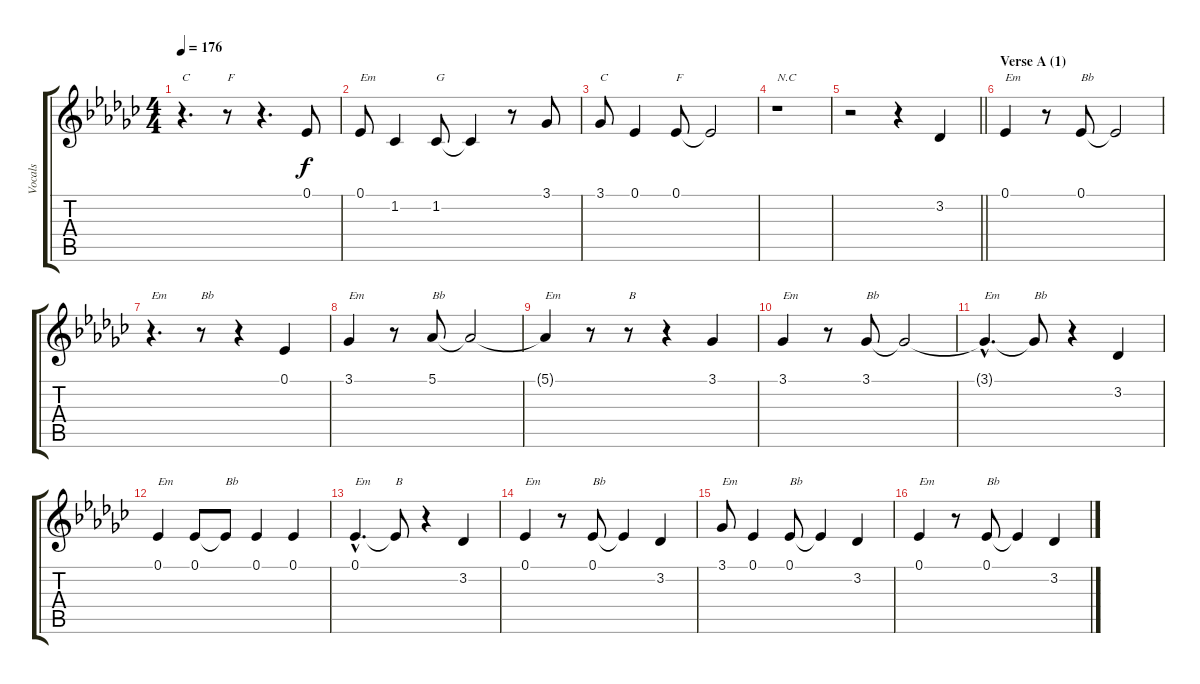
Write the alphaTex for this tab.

\track ("Vocals" "Vocals") {instrument sopranosax}
\staff {score tabs}
\tuning (Eb4 Bb3 Gb3 Db3 Ab2 Eb2) {hide}
\ts (4 4)
\tempo 176
\clef g2
\ks ebminor
r.4{d txt "C" dy f} r.8{txt "F"} r.4{d} 0.1.8 |
0.1.8{txt "Em"} 1.2.4 1.2.8{txt "G"} 1.2{t}.4 r.8 3.1.8 |
3.1.8{txt "C"} 0.1.4 0.1.8{txt "F"} 0.1{t}.2 |
r.1{txt "N.C"} |
\barLineRight lightlight
r.2 r.4 3.2.4 |
\section ("" "Verse A (1)")
0.1.4{txt "Em"} r.8 0.1.8{txt "Bb"} 0.1{t}.2 |
r.4{d txt "Em"} r.8{txt "Bb"} r.4 0.1.4 |
3.1.4{txt "Em"} r.8 5.1.8{txt "Bb"} 5.1{t}.2 |
5.1{t}.4{txt "Em"} r.8 r.8{txt "B"} r.4 3.1.4 |
3.1.4{txt "Em"} r.8 3.1.8{txt "Bb"} 3.1{t}.2 |
3.1{hac t}.4{d txt "Em"} 3.1{t}.8{txt "Bb"} r.4 3.2.4 |
0.1.4{txt "Em"} 0.1.8 0.1{t}.8{txt "Bb"} 0.1.4 0.1.4 |
0.1{hac}.4{d txt "Em"} 0.1{t}.8{txt "B"} r.4 3.2.4 |
0.1.4{txt "Em"} r.8 0.1.8{txt "Bb"} 0.1{t}.4 3.2.4 |
3.1.8{txt "Em"} 0.1.4 0.1.8{txt "Bb"} 0.1{t}.4 3.2.4 |
0.1.4{txt "Em"} r.8 0.1.8{txt "Bb"} 0.1{t}.4 3.2.4
